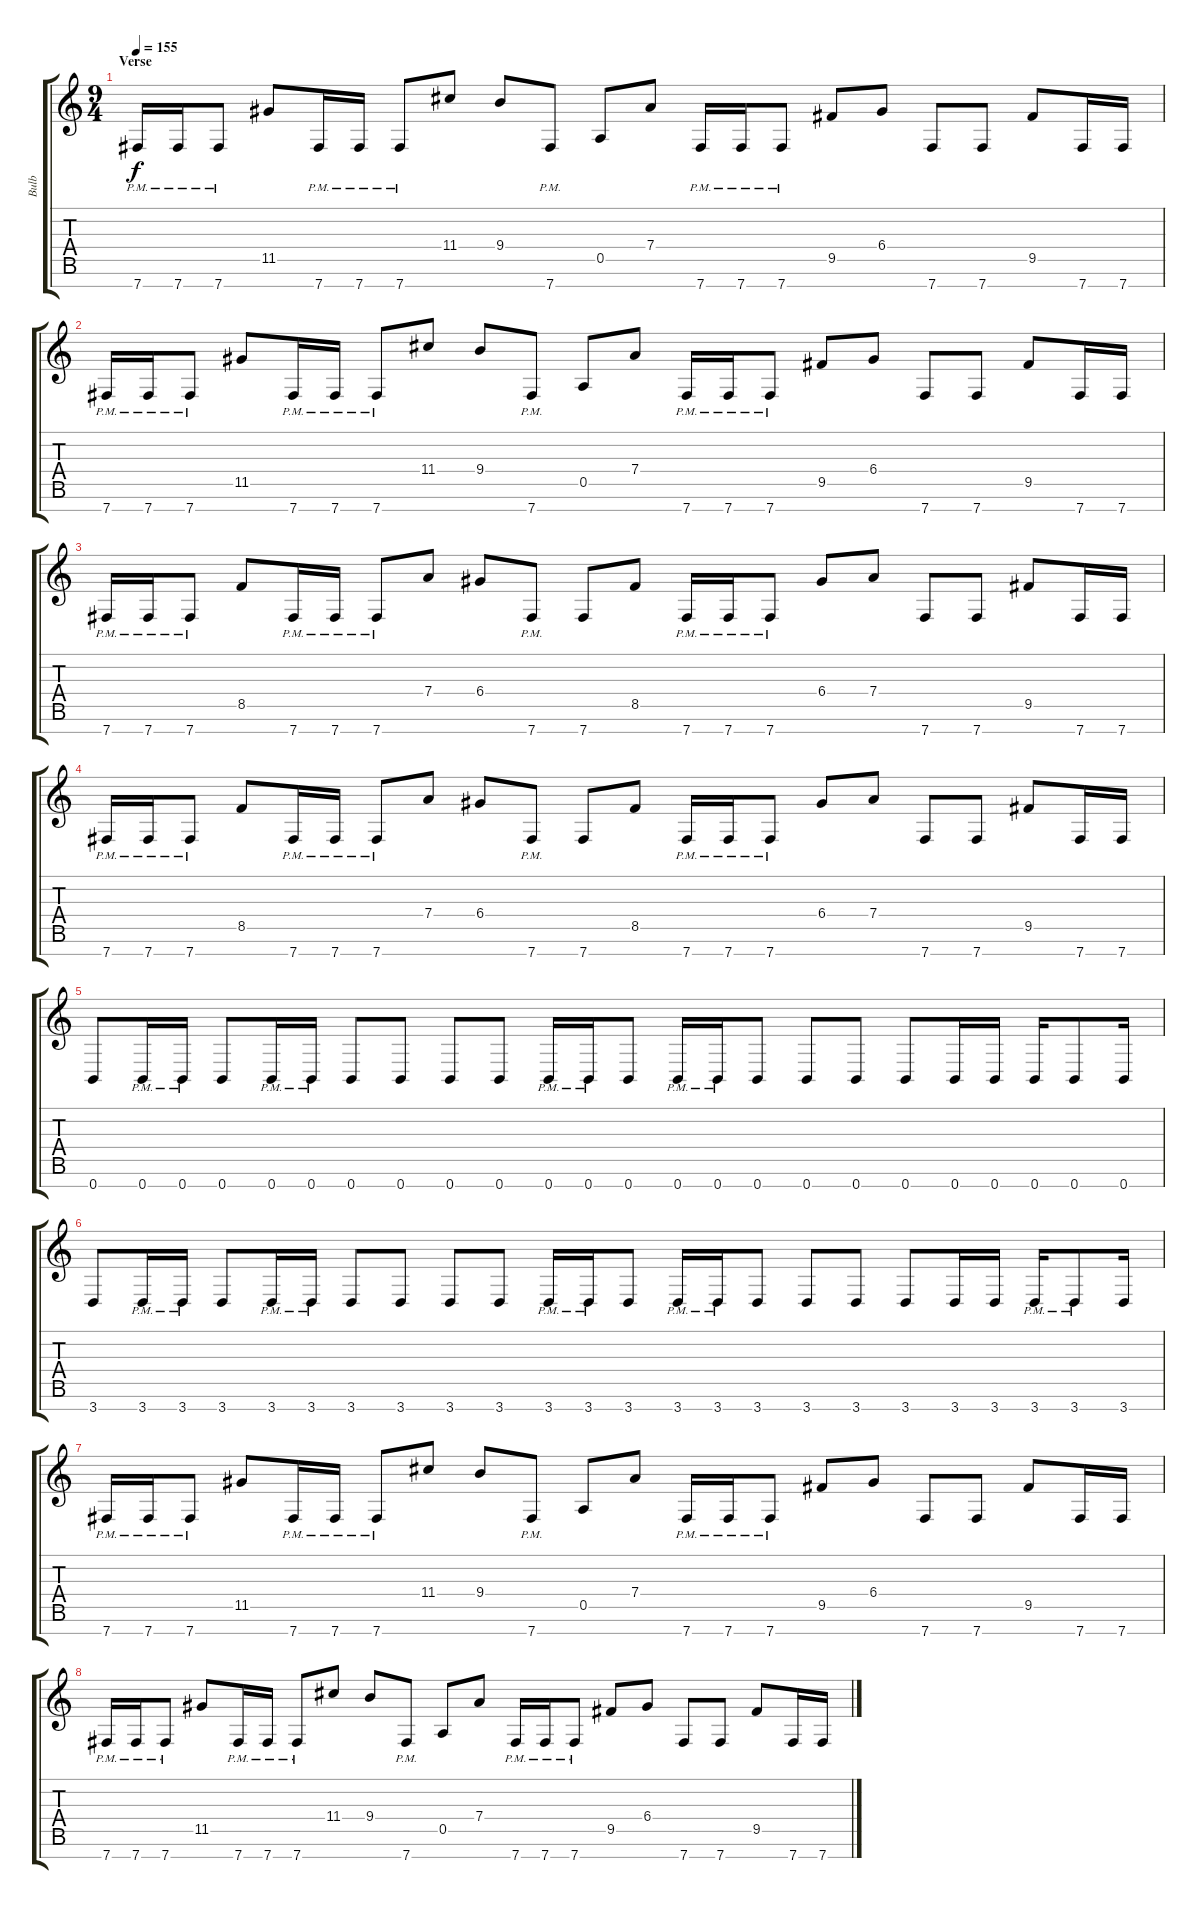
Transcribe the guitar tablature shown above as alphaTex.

\track ("Bulb" "Bulb") {instrument overdrivenguitar}
\staff {score tabs}
\tuning (E4 B3 G3 D3 A2 D2 B1) {hide}
\ts (9 4)
\section ("" "Verse")
\tempo 155
\clef g2
\ks c
7.7{pm}.16{dy f} 7.7{pm}.16 7.7{pm}.8 11.5.8 7.7{pm}.16 7.7{pm}.16 7.7{pm}.8 11.4.8 9.4.8 7.7{pm}.8 0.5.8 7.4.8 7.7{pm}.16 7.7{pm}.16 7.7{pm}.8 9.5.8 6.4.8 7.7.8 7.7.8 9.5.8 7.7.16 7.7.16 |
7.7{pm}.16 7.7{pm}.16 7.7{pm}.8 11.5.8 7.7{pm}.16 7.7{pm}.16 7.7{pm}.8 11.4.8 9.4.8 7.7{pm}.8 0.5.8 7.4.8 7.7{pm}.16 7.7{pm}.16 7.7{pm}.8 9.5.8 6.4.8 7.7.8 7.7.8 9.5.8 7.7.16 7.7.16 |
7.7{pm}.16 7.7{pm}.16 7.7{pm}.8 8.5.8 7.7{pm}.16 7.7{pm}.16 7.7{pm}.8 7.4.8 6.4.8 7.7{pm}.8 7.7.8 8.5.8 7.7{pm}.16 7.7{pm}.16 7.7{pm}.8 6.4.8 7.4.8 7.7.8 7.7.8 9.5.8 7.7.16 7.7.16 |
7.7{pm}.16 7.7{pm}.16 7.7{pm}.8 8.5.8 7.7{pm}.16 7.7{pm}.16 7.7{pm}.8 7.4.8 6.4.8 7.7{pm}.8 7.7.8 8.5.8 7.7{pm}.16 7.7{pm}.16 7.7{pm}.8 6.4.8 7.4.8 7.7.8 7.7.8 9.5.8 7.7.16 7.7.16 |
0.7.8 0.7{pm}.16 0.7{pm}.16 0.7.8 0.7{pm}.16 0.7{pm}.16 0.7.8 0.7.8 0.7.8 0.7.8 0.7{pm}.16 0.7{pm}.16 0.7.8 0.7{pm}.16 0.7{pm}.16 0.7.8 0.7.8 0.7.8 0.7.8 0.7.16 0.7.16 0.7.16 0.7.8 0.7.16 |
3.7.8 3.7{pm}.16 3.7{pm}.16 3.7.8 3.7{pm}.16 3.7{pm}.16 3.7.8 3.7.8 3.7.8 3.7.8 3.7{pm}.16 3.7{pm}.16 3.7.8 3.7{pm}.16 3.7{pm}.16 3.7.8 3.7.8 3.7.8 3.7.8 3.7.16 3.7.16 3.7{pm}.16 3.7{pm}.8 3.7.16 |
7.7{pm}.16 7.7{pm}.16 7.7{pm}.8 11.5.8 7.7{pm}.16 7.7{pm}.16 7.7{pm}.8 11.4.8 9.4.8 7.7{pm}.8 0.5.8 7.4.8 7.7{pm}.16 7.7{pm}.16 7.7{pm}.8 9.5.8 6.4.8 7.7.8 7.7.8 9.5.8 7.7.16 7.7.16 |
7.7{pm}.16 7.7{pm}.16 7.7{pm}.8 11.5.8 7.7{pm}.16 7.7{pm}.16 7.7{pm}.8 11.4.8 9.4.8 7.7{pm}.8 0.5.8 7.4.8 7.7{pm}.16 7.7{pm}.16 7.7{pm}.8 9.5.8 6.4.8 7.7.8 7.7.8 9.5.8 7.7.16 7.7.16
